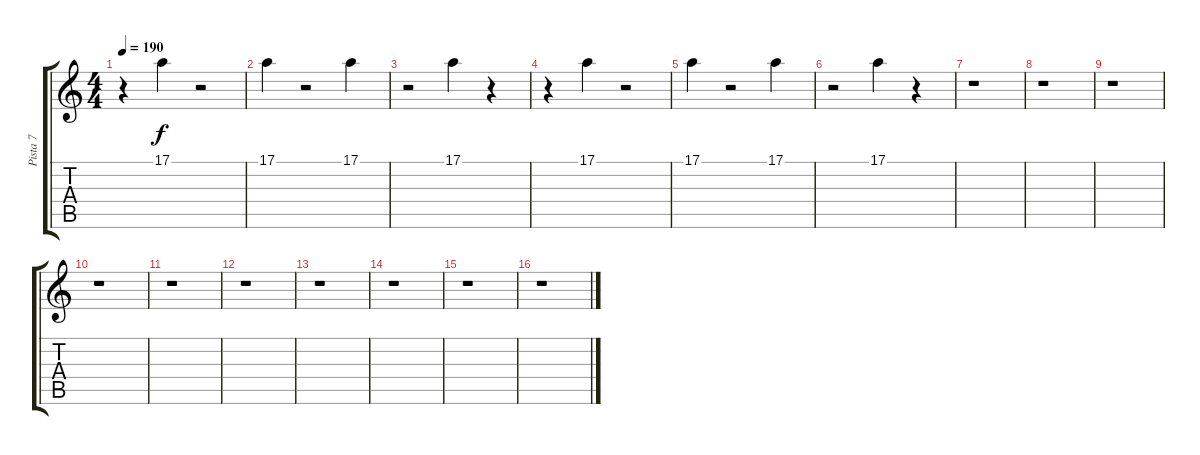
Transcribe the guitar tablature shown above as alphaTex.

\track ("Pista 7" "Pista 7") {instrument tubularbells}
\staff {score tabs}
\tuning (E4 B3 G3 D3 A2 E2) {hide}
\ts (4 4)
\tempo 190
\clef g2
\ks c
r.4{dy f} 17.1.4 r.2 |
17.1.4 r.2 17.1.4 |
r.2 17.1.4 r.4 |
r.4 17.1.4 r.2 |
17.1.4 r.2 17.1.4 |
r.2 17.1.4 r.4 |
r.1 |
r.1 |
r.1 |
r.1 |
r.1 |
r.1 |
r.1 |
r.1 |
r.1 |
r.1
